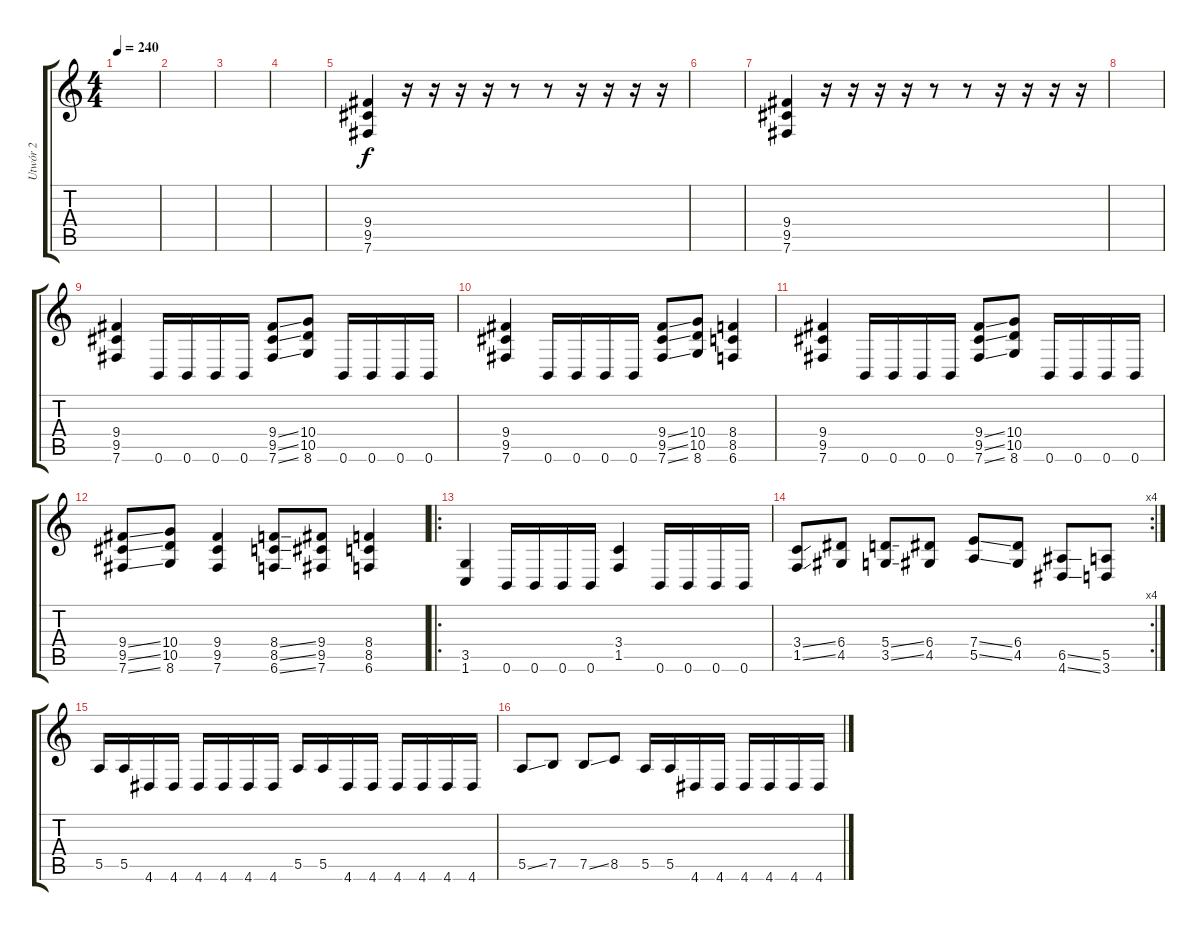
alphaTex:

\track ("Utwór 2" "Utwór 2") {instrument distortionguitar}
\staff {score tabs}
\tuning (B3 Gb3 D3 A2 E2 B1) {hide}
\ts (4 4)
\tempo 240
\clef g2
\ks c
|
|
|
|
(9.4 9.5 7.6).4 r.16 r.16 r.16 r.16 r.8 r.8 r.16 r.16 r.16 r.16 |
|
(9.4 9.5 7.6).4 r.16 r.16 r.16 r.16 r.8 r.8 r.16 r.16 r.16 r.16 |
|
(9.4 9.5 7.6).4 0.6.16 0.6.16 0.6.16 0.6.16 (9.4{ss} 9.5{ss} 7.6{ss}).8 (10.4 10.5 8.6).8 0.6.16 0.6.16 0.6.16 0.6.16 |
(9.4 9.5 7.6).4 0.6.16 0.6.16 0.6.16 0.6.16 (9.4{ss} 9.5{ss} 7.6{ss}).8 (10.4 10.5 8.6).8 (8.4 8.5 6.6).4 |
(9.4 9.5 7.6).4 0.6.16 0.6.16 0.6.16 0.6.16 (9.4{ss} 9.5{ss} 7.6{ss}).8 (10.4 10.5 8.6).8 0.6.16 0.6.16 0.6.16 0.6.16 |
(9.4{ss} 9.5{ss} 7.6{ss}).8 (10.4 10.5 8.6).8 (9.4 9.5 7.6).4 (8.4{ss} 8.5{ss} 6.6{ss}).8 (9.4 9.5 7.6).8 (8.4 8.5 6.6).4 |
\ro
(3.5 1.6).4 0.6.16 0.6.16 0.6.16 0.6.16 (3.4 1.5).4 0.6.16 0.6.16 0.6.16 0.6.16 |
\rc 4
(3.4{ss} 1.5{ss}).8 (6.4 4.5).8 (5.4{ss} 3.5{ss}).8 (6.4 4.5).8 (7.4{ss} 5.5{ss}).8 (6.4 4.5).8 (6.5{ss} 4.6{ss}).8 (5.5 3.6).8 |
5.5.16 5.5.16 4.6.16 4.6.16 4.6.16 4.6.16 4.6.16 4.6.16 5.5.16 5.5.16 4.6.16 4.6.16 4.6.16 4.6.16 4.6.16 4.6.16 |
5.5{ss}.8 7.5.8 7.5{ss}.8 8.5.8 5.5.16 5.5.16 4.6.16 4.6.16 4.6.16 4.6.16 4.6.16 4.6.16
